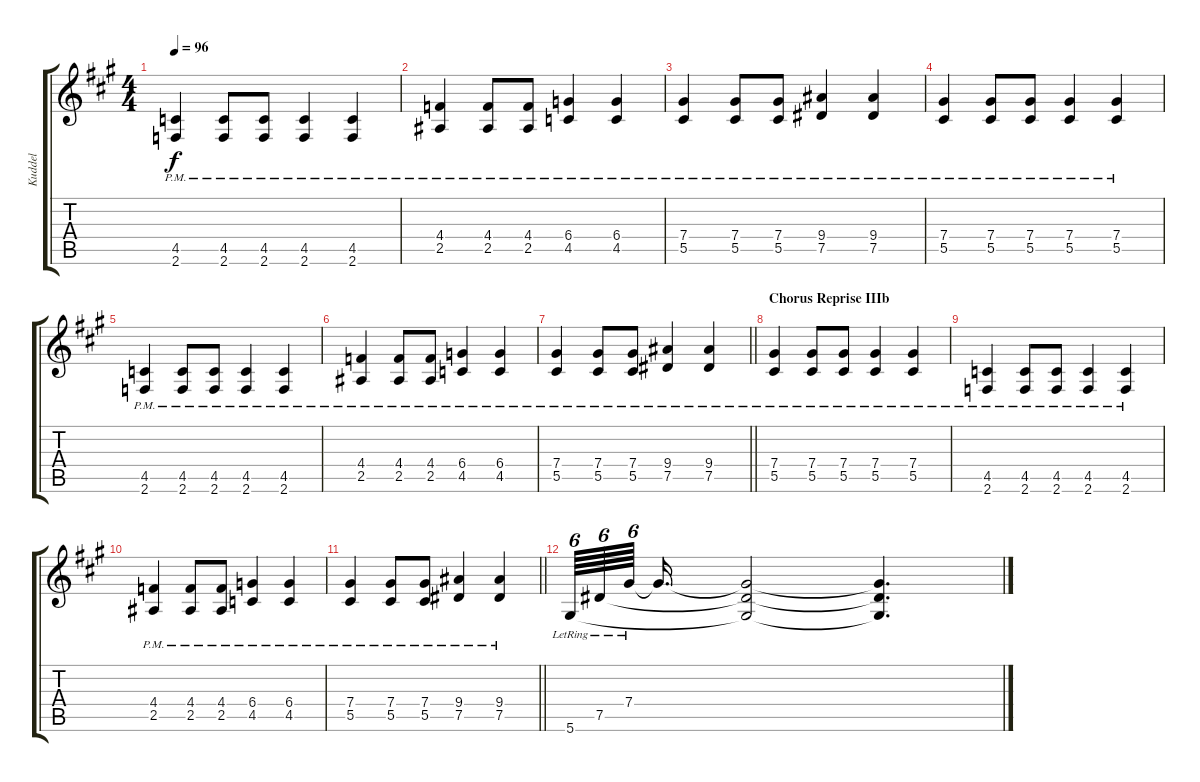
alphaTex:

\track ("Kuddel" "Kuddel") {instrument acousticguitarsteel}
\staff {score tabs}
\tuning (Eb4 Bb3 Gb3 Db3 Ab2 Eb2) {hide}
\ts (4 4)
\tempo 96
\clef g2
\ks a
(4.5{pm} 2.6{pm}).4{dy f} (4.5{pm} 2.6{pm}).8 (4.5{pm} 2.6{pm}).8 (4.5{pm} 2.6{pm}).4 (4.5{pm} 2.6{pm}).4 |
(4.4{pm} 2.5{pm}).4 (4.4{pm} 2.5{pm}).8 (4.4{pm} 2.5{pm}).8 (6.4{pm} 4.5{pm}).4 (6.4{pm} 4.5{pm}).4 |
(7.4{pm} 5.5{pm}).4 (7.4{pm} 5.5{pm}).8 (7.4{pm} 5.5{pm}).8 (9.4{pm} 7.5{pm}).4 (9.4{pm} 7.5{pm}).4 |
(7.4{pm} 5.5{pm}).4 (7.4{pm} 5.5{pm}).8 (7.4{pm} 5.5{pm}).8 (7.4{pm} 5.5{pm}).4 (7.4{pm} 5.5{pm}).4 |
(4.5{pm} 2.6{pm}).4 (4.5{pm} 2.6{pm}).8 (4.5{pm} 2.6{pm}).8 (4.5{pm} 2.6{pm}).4 (4.5{pm} 2.6{pm}).4 |
(4.4{pm} 2.5{pm}).4 (4.4{pm} 2.5{pm}).8 (4.4{pm} 2.5{pm}).8 (6.4{pm} 4.5{pm}).4 (6.4{pm} 4.5{pm}).4 |
\barLineRight lightlight
(7.4{pm} 5.5{pm}).4 (7.4{pm} 5.5{pm}).8 (7.4{pm} 5.5{pm}).8 (9.4{pm} 7.5{pm}).4 (9.4{pm} 7.5{pm}).4 |
\section ("" "Chorus Reprise IIIb")
(7.4{pm} 5.5{pm}).4 (7.4{pm} 5.5{pm}).8 (7.4{pm} 5.5{pm}).8 (7.4{pm} 5.5{pm}).4 (7.4{pm} 5.5{pm}).4 |
(4.5{pm} 2.6{pm}).4 (4.5{pm} 2.6{pm}).8 (4.5{pm} 2.6{pm}).8 (4.5{pm} 2.6{pm}).4 (4.5{pm} 2.6{pm}).4 |
(4.4{pm} 2.5{pm}).4 (4.4{pm} 2.5{pm}).8 (4.4{pm} 2.5{pm}).8 (6.4{pm} 4.5{pm}).4 (6.4{pm} 4.5{pm}).4 |
\barLineRight lightlight
(7.4{pm} 5.5{pm}).4 (7.4{pm} 5.5{pm}).8 (7.4{pm} 5.5{pm}).8 (9.4{pm} 7.5{pm}).4 (9.4{pm} 7.5{pm}).4 |
5.6{lr}.64{tu (6 4)} 7.5{lr}.64{tu (6 4)} 7.4{lr}.64{tu (6 4) beam splitsecondary} 7.4{t}.16{d} (7.4{t} 7.5{t} 5.6{t}).2 (7.4{t} 7.5{t} 5.6{t}).4{d}
